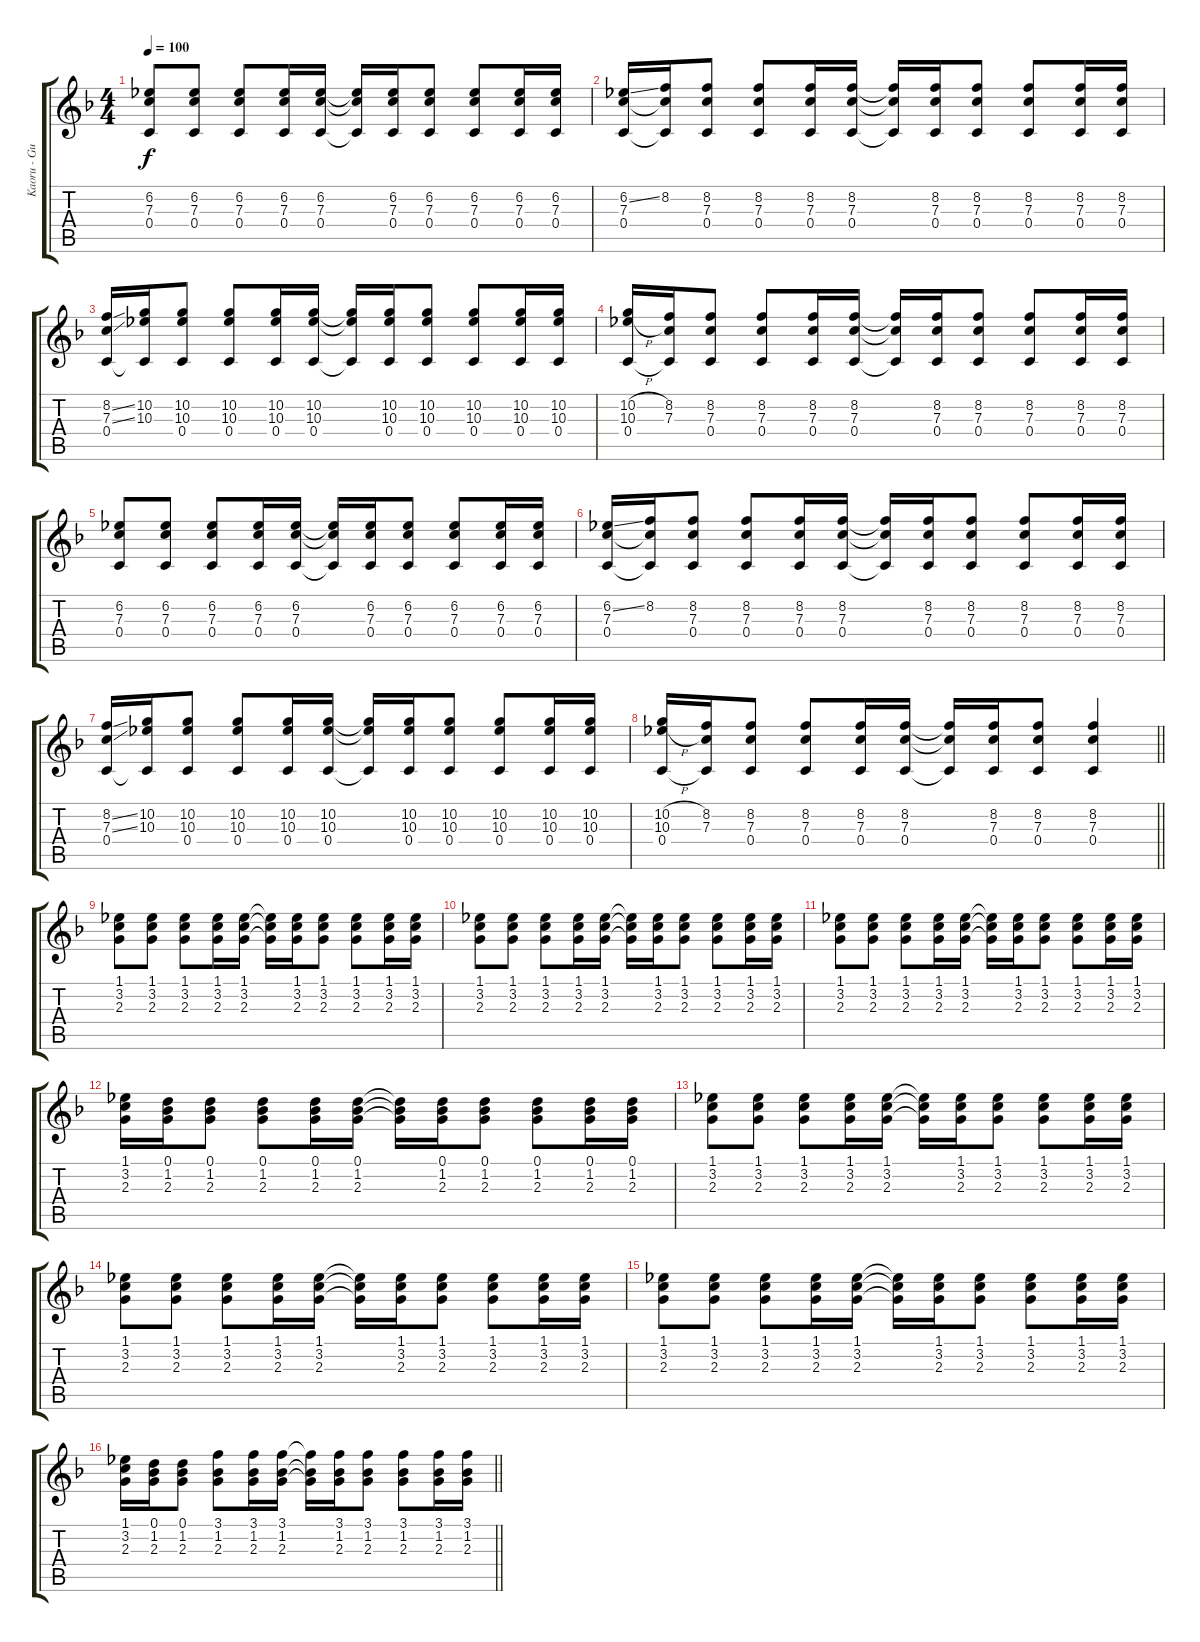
\track ("Kaoru - Guitar 1" "Kaoru - Gu") {instrument acousticguitarsteel}
\staff {score tabs}
\tuning (D4 A3 F3 C3 G2 D2) {hide}
\ts (4 4)
\tempo 100
\clef g2
\ks f
(6.2 7.3 0.4).8{dy f} (6.2 7.3 0.4).8 (6.2 7.3 0.4).8 (6.2 7.3 0.4).16 (6.2 7.3 0.4).16 (6.2{t} 7.3{t} 0.4{t}).16 (6.2 7.3 0.4).16 (6.2 7.3 0.4).8 (6.2 7.3 0.4).8 (6.2 7.3 0.4).16 (6.2 7.3 0.4).16 |
(6.2{ss} 7.3 0.4).16 (8.2 7.3{t} 0.4{t}).16 (8.2 7.3 0.4).8 (8.2 7.3 0.4).8 (8.2 7.3 0.4).16 (8.2 7.3 0.4).16 (8.2{t} 7.3{t} 0.4{t}).16 (8.2 7.3 0.4).16 (8.2 7.3 0.4).8 (8.2 7.3 0.4).8 (8.2 7.3 0.4).16 (8.2 7.3 0.4).16 |
(8.2{ss} 7.3{ss} 0.4).16 (10.2 10.3 0.4{t}).16 (10.2 10.3 0.4).8 (10.2 10.3 0.4).8 (10.2 10.3 0.4).16 (10.2 10.3 0.4).16 (10.2{t} 10.3{t} 0.4{t}).16 (10.2 10.3 0.4).16 (10.2 10.3 0.4).8 (10.2 10.3 0.4).8 (10.2 10.3 0.4).16 (10.2 10.3 0.4).16 |
(10.2{h} 10.3{h} 0.4).16 (8.2 7.3 0.4{t}).16 (8.2 7.3 0.4).8 (8.2 7.3 0.4).8 (8.2 7.3 0.4).16 (8.2 7.3 0.4).16 (8.2{t} 7.3{t} 0.4{t}).16 (8.2 7.3 0.4).16 (8.2 7.3 0.4).8 (8.2 7.3 0.4).8 (8.2 7.3 0.4).16 (8.2 7.3 0.4).16 |
(6.2 7.3 0.4).8 (6.2 7.3 0.4).8 (6.2 7.3 0.4).8 (6.2 7.3 0.4).16 (6.2 7.3 0.4).16 (6.2{t} 7.3{t} 0.4{t}).16 (6.2 7.3 0.4).16 (6.2 7.3 0.4).8 (6.2 7.3 0.4).8 (6.2 7.3 0.4).16 (6.2 7.3 0.4).16 |
(6.2{ss} 7.3 0.4).16 (8.2 7.3{t} 0.4{t}).16 (8.2 7.3 0.4).8 (8.2 7.3 0.4).8 (8.2 7.3 0.4).16 (8.2 7.3 0.4).16 (8.2{t} 7.3{t} 0.4{t}).16 (8.2 7.3 0.4).16 (8.2 7.3 0.4).8 (8.2 7.3 0.4).8 (8.2 7.3 0.4).16 (8.2 7.3 0.4).16 |
(8.2{ss} 7.3{ss} 0.4).16 (10.2 10.3 0.4{t}).16 (10.2 10.3 0.4).8 (10.2 10.3 0.4).8 (10.2 10.3 0.4).16 (10.2 10.3 0.4).16 (10.2{t} 10.3{t} 0.4{t}).16 (10.2 10.3 0.4).16 (10.2 10.3 0.4).8 (10.2 10.3 0.4).8 (10.2 10.3 0.4).16 (10.2 10.3 0.4).16 |
\barLineRight lightlight
(10.2{h} 10.3{h} 0.4).16 (8.2 7.3 0.4{t}).16 (8.2 7.3 0.4).8 (8.2 7.3 0.4).8 (8.2 7.3 0.4).16 (8.2 7.3 0.4).16 (8.2{t} 7.3{t} 0.4{t}).16 (8.2 7.3 0.4).16 (8.2 7.3 0.4).8 (8.2 7.3 0.4).4 |
(1.1 3.2 2.3).8 (1.1 3.2 2.3).8 (1.1 3.2 2.3).8 (1.1 3.2 2.3).16 (1.1 3.2 2.3).16 (1.1{t} 3.2{t} 2.3{t}).16 (1.1 3.2 2.3).16 (1.1 3.2 2.3).8 (1.1 3.2 2.3).8 (1.1 3.2 2.3).16 (1.1 3.2 2.3).16 |
(1.1 3.2 2.3).8 (1.1 3.2 2.3).8 (1.1 3.2 2.3).8 (1.1 3.2 2.3).16 (1.1 3.2 2.3).16 (1.1{t} 3.2{t} 2.3{t}).16 (1.1 3.2 2.3).16 (1.1 3.2 2.3).8 (1.1 3.2 2.3).8 (1.1 3.2 2.3).16 (1.1 3.2 2.3).16 |
(1.1 3.2 2.3).8 (1.1 3.2 2.3).8 (1.1 3.2 2.3).8 (1.1 3.2 2.3).16 (1.1 3.2 2.3).16 (1.1{t} 3.2{t} 2.3{t}).16 (1.1 3.2 2.3).16 (1.1 3.2 2.3).8 (1.1 3.2 2.3).8 (1.1 3.2 2.3).16 (1.1 3.2 2.3).16 |
(1.1 3.2 2.3).16 (0.1 1.2 2.3).16 (0.1 1.2 2.3).8 (0.1 1.2 2.3).8 (0.1 1.2 2.3).16 (0.1 1.2 2.3).16 (0.1{t} 1.2{t} 2.3{t}).16 (0.1 1.2 2.3).16 (0.1 1.2 2.3).8 (0.1 1.2 2.3).8 (0.1 1.2 2.3).16 (0.1 1.2 2.3).16 |
(1.1 3.2 2.3).8 (1.1 3.2 2.3).8 (1.1 3.2 2.3).8 (1.1 3.2 2.3).16 (1.1 3.2 2.3).16 (1.1{t} 3.2{t} 2.3{t}).16 (1.1 3.2 2.3).16 (1.1 3.2 2.3).8 (1.1 3.2 2.3).8 (1.1 3.2 2.3).16 (1.1 3.2 2.3).16 |
(1.1 3.2 2.3).8 (1.1 3.2 2.3).8 (1.1 3.2 2.3).8 (1.1 3.2 2.3).16 (1.1 3.2 2.3).16 (1.1{t} 3.2{t} 2.3{t}).16 (1.1 3.2 2.3).16 (1.1 3.2 2.3).8 (1.1 3.2 2.3).8 (1.1 3.2 2.3).16 (1.1 3.2 2.3).16 |
(1.1 3.2 2.3).8 (1.1 3.2 2.3).8 (1.1 3.2 2.3).8 (1.1 3.2 2.3).16 (1.1 3.2 2.3).16 (1.1{t} 3.2{t} 2.3{t}).16 (1.1 3.2 2.3).16 (1.1 3.2 2.3).8 (1.1 3.2 2.3).8 (1.1 3.2 2.3).16 (1.1 3.2 2.3).16 |
\barLineRight lightlight
(1.1 3.2 2.3).16 (0.1 1.2 2.3).16 (0.1 1.2 2.3).8 (3.1 1.2 2.3).8 (3.1 1.2 2.3).16 (3.1 1.2 2.3).16 (3.1{t} 1.2{t} 2.3{t}).16 (3.1 1.2 2.3).16 (3.1 1.2 2.3).8 (3.1 1.2 2.3).8 (3.1 1.2 2.3).16 (3.1 1.2 2.3).16
